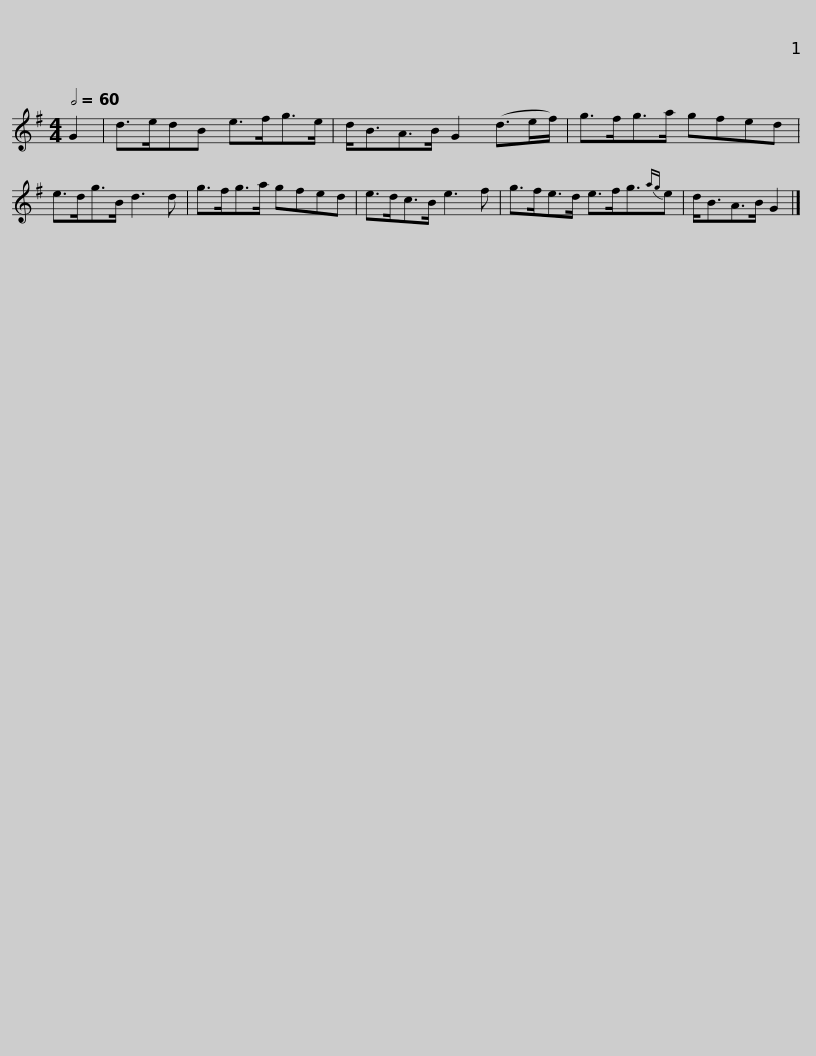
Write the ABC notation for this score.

X:1
L:1/8
Q:1/2=60
M:4/4
I:linebreak $
K:G
V:1 treble
V:1
 G2 | d>edB e>fg>e | d<BA>B G2 (d>ef/) | g>fg>a gfed | e>dg>B d3 d |$ %5
 g>fg>a gfed | e>dc>B e3 f | g>fe>d e>fg3/2{ag}e | d<BA>B G2 |] %9
